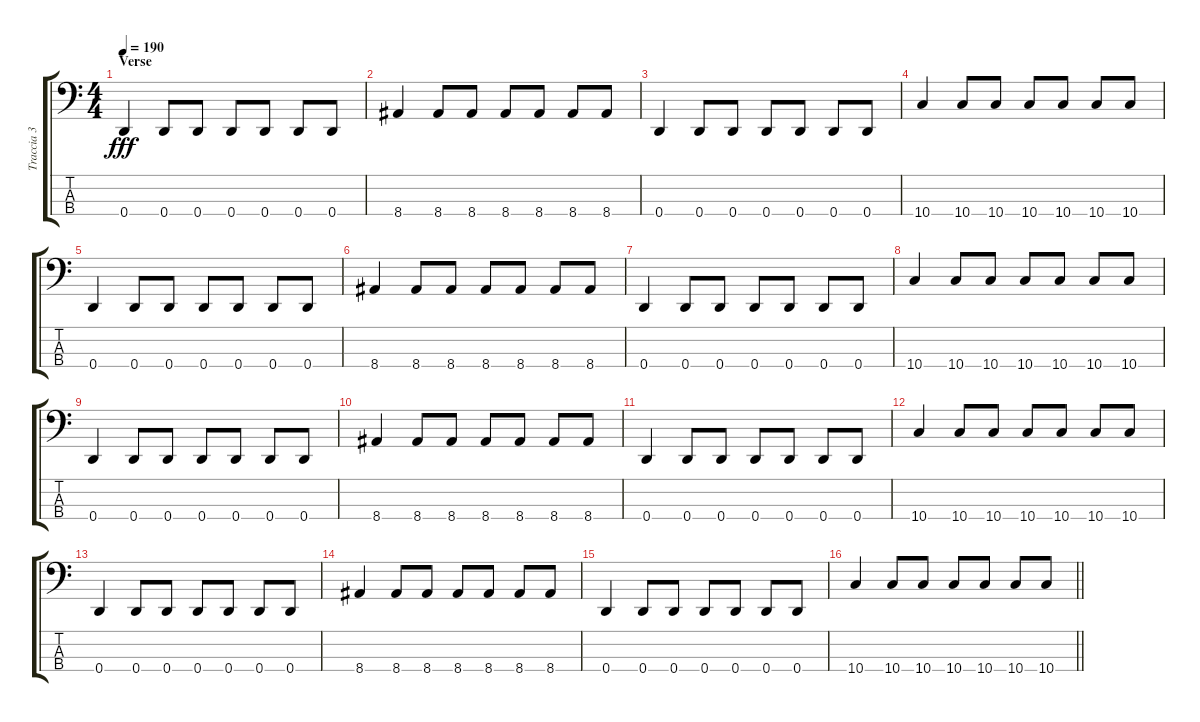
\track ("Traccia 3" "Traccia 3") {instrument electricbassfinger}
\staff {score tabs}
\tuning (G2 D2 A1 D1) {hide}
\ts (4 4)
\section ("" "Verse")
\tempo 190
\clef f4
\ks c
0.4.4{dy fff} 0.4.8 0.4.8 0.4.8 0.4.8 0.4.8 0.4.8 |
8.4.4 8.4.8 8.4.8 8.4.8 8.4.8 8.4.8 8.4.8 |
0.4.4 0.4.8 0.4.8 0.4.8 0.4.8 0.4.8 0.4.8 |
10.4.4 10.4.8 10.4.8 10.4.8 10.4.8 10.4.8 10.4.8 |
0.4.4 0.4.8 0.4.8 0.4.8 0.4.8 0.4.8 0.4.8 |
8.4.4 8.4.8 8.4.8 8.4.8 8.4.8 8.4.8 8.4.8 |
0.4.4 0.4.8 0.4.8 0.4.8 0.4.8 0.4.8 0.4.8 |
10.4.4 10.4.8 10.4.8 10.4.8 10.4.8 10.4.8 10.4.8 |
0.4.4 0.4.8 0.4.8 0.4.8 0.4.8 0.4.8 0.4.8 |
8.4.4 8.4.8 8.4.8 8.4.8 8.4.8 8.4.8 8.4.8 |
0.4.4 0.4.8 0.4.8 0.4.8 0.4.8 0.4.8 0.4.8 |
10.4.4 10.4.8 10.4.8 10.4.8 10.4.8 10.4.8 10.4.8 |
0.4.4 0.4.8 0.4.8 0.4.8 0.4.8 0.4.8 0.4.8 |
8.4.4 8.4.8 8.4.8 8.4.8 8.4.8 8.4.8 8.4.8 |
0.4.4 0.4.8 0.4.8 0.4.8 0.4.8 0.4.8 0.4.8 |
\barLineRight lightlight
10.4.4 10.4.8 10.4.8 10.4.8 10.4.8 10.4.8 10.4.8
